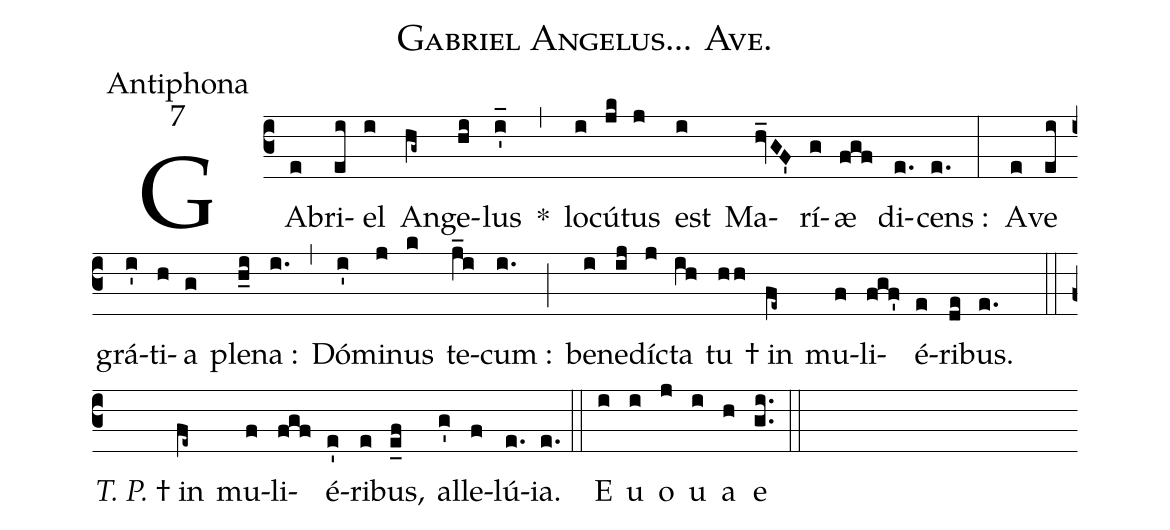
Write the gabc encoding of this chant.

name:Gabriel Angelus... Ave.;
office-part:Antiphona;
mode:7;
%%
(c3)GA(e)bri(ei)el(i) An(hg~)ge(hi)lus(i'_) *(,) lo(i)cú(jk)tus(j) est(i) Ma(hv_GF')rí(g)æ(fgf) di(e.)cens :(e.) (:) A(e)ve(ei) grá(i')ti(h)a(g) ple(h_i)na :(i.) (,) Dó(i')mi(j)nus(k) te(j_i)cum :(i.) (;) be(i)ne(ij)díc(j)ta(ih) tu(hh) † in(fe~) mu(f)li(fgf')é(e)ri(de)bus.(e.) (::)<i>T. P.</i> † in(fe~) mu(f)li(fgf)é(e')ri(e)bus,(e_f) al(g')le(f)lú(e.)ia.(e.) (::) E(i) u(i) o(j) u(i) a(h) e (g.i.) (::)
